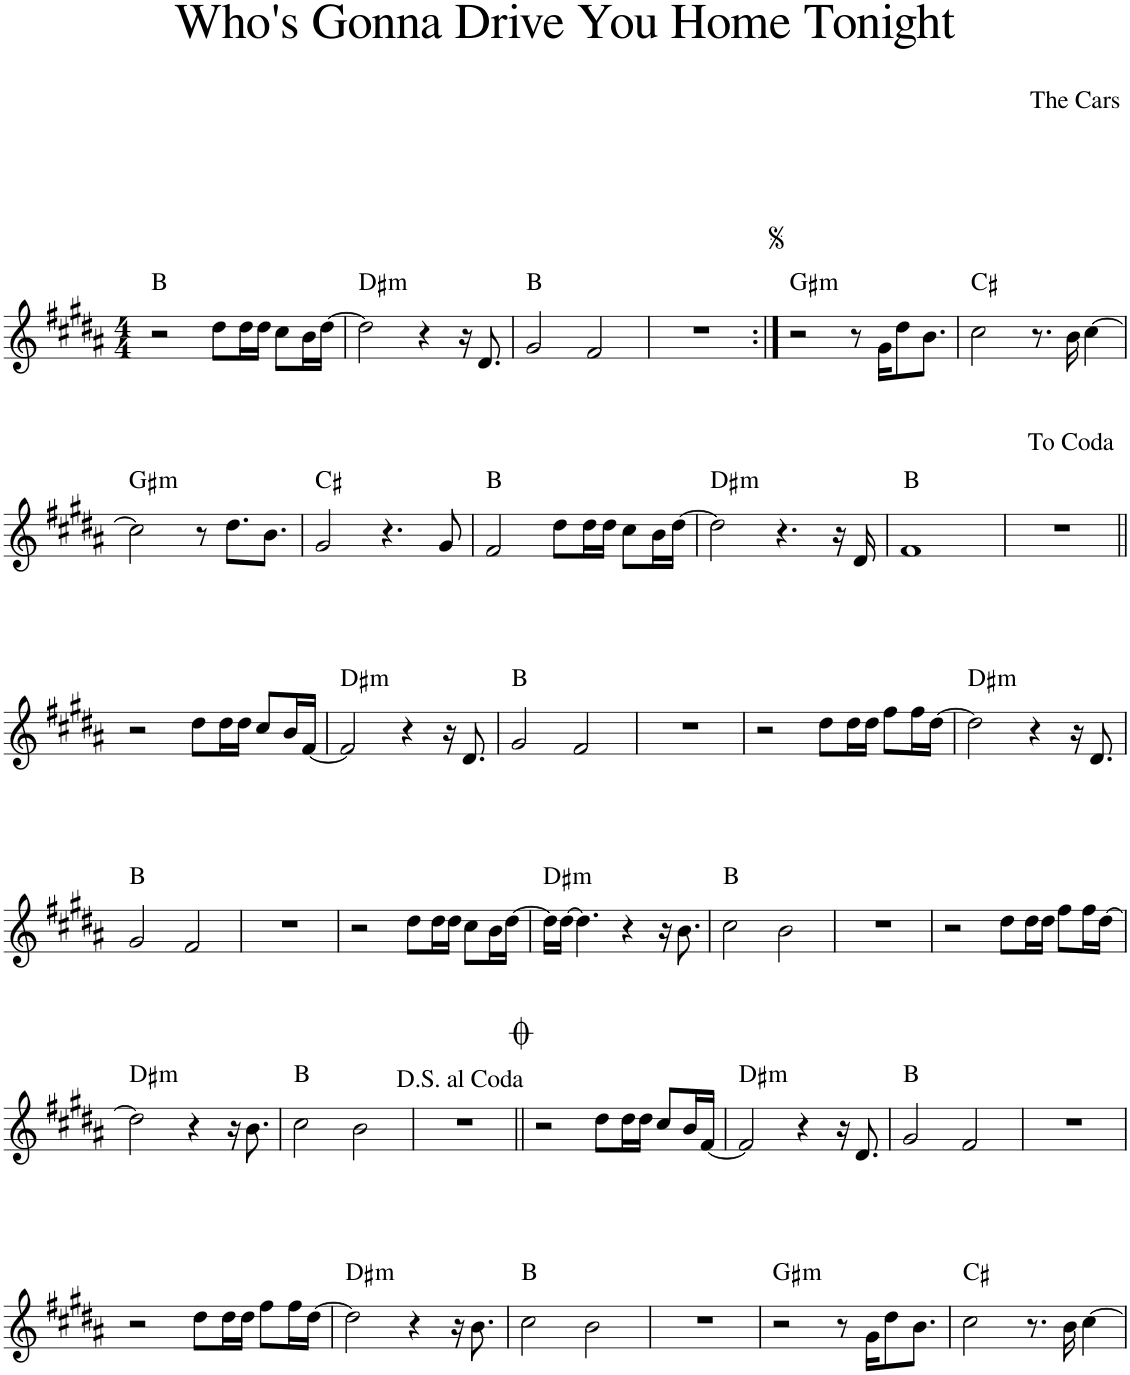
**kern	**harte
*part1	*part1
*staff1	*
*I"Piano	*
*I'Pno.	*
*clefG2	*
*k[f#c#g#d#a#]	*
*M4/4	*
=1	=1
2r	B:maj
8dd#\L	.
16dd#\L	.
16dd#\JJ	.
8cc#\L	.
16b\L	.
[16dd#\JJ	.
=2	=2
!	!LO:H:kt=m
2dd#\]	D#:min
4r	.
16r	.
8.d#/	.
=3	=3
2g#/	B:maj
2f#/	.
=4	=4
1r	.
=5:|!	=5:|!
!	!LO:H:kt=m
2r	G#:min
8r	.
16g#\KL	.
8dd#\	.
8.b\J	.
=6	=6
2cc#\	C#:maj
8.r	.
16b\	.
[4cc#\	.
!!LO:LB:g=z
=7	=7
!	!LO:H:kt=m
2cc#\]	G#:min
8r	.
8.dd#\L	.
8.b\J	.
=8	=8
2g#/	C#:maj
4.r	.
8g#/	.
=9	=9
2f#/	B:maj
8dd#\L	.
16dd#\L	.
16dd#\JJ	.
8cc#\L	.
16b\L	.
[16dd#\JJ	.
=10	=10
!	!LO:H:kt=m
2dd#\]	D#:min
4.r	.
16r	.
16d#/	.
=11	=11
1f#	B:maj
=12	=12
1r	.
!!LO:LB:g=z
=13||	=13||
2r	.
8dd#\L	.
16dd#\L	.
16dd#\JJ	.
8cc#/L	.
16b/L	.
[16f#/JJ	.
=14	=14
!	!LO:H:kt=m
2f#/]	D#:min
4r	.
16r	.
8.d#/	.
=15	=15
2g#/	B:maj
2f#/	.
=16	=16
1r	.
=17	=17
2r	.
8dd#\L	.
16dd#\L	.
16dd#\JJ	.
8ff#\L	.
16ff#\L	.
[16dd#\JJ	.
=18	=18
!	!LO:H:kt=m
2dd#\]	D#:min
4r	.
16r	.
8.d#/	.
!!LO:LB:g=z
=19	=19
2g#/	B:maj
2f#/	.
=20	=20
1r	.
=21	=21
2r	.
8dd#\L	.
16dd#\L	.
16dd#\JJ	.
8cc#\L	.
16b\L	.
[16dd#\JJ	.
=22	=22
!	!LO:H:kt=m
16dd#\LL]	D#:min
[16dd#\JJ	.
4.dd#\]	.
4r	.
16r	.
8.b\	.
=23	=23
2cc#\	B:maj
2b\	.
=24	=24
1r	.
=25	=25
2r	.
8dd#\L	.
16dd#\L	.
16dd#\JJ	.
8ff#\L	.
16ff#\L	.
[16dd#\JJ	.
!!LO:LB:g=z
=26	=26
!	!LO:H:kt=m
2dd#\]	D#:min
4r	.
16r	.
8.b\	.
=27	=27
2cc#\	B:maj
2b\	.
=28	=28
1r	.
=29||	=29||
2r	.
8dd#\L	.
16dd#\L	.
16dd#\JJ	.
8cc#/L	.
16b/L	.
[16f#/JJ	.
=30	=30
!	!LO:H:kt=m
2f#/]	D#:min
4r	.
16r	.
8.d#/	.
=31	=31
2g#/	B:maj
2f#/	.
=32	=32
1r	.
!!LO:LB:g=z
=33	=33
2r	.
8dd#\L	.
16dd#\L	.
16dd#\JJ	.
8ff#\L	.
16ff#\L	.
[16dd#\JJ	.
=34	=34
!	!LO:H:kt=m
2dd#\]	D#:min
4r	.
16r	.
8.b\	.
=35	=35
2cc#\	B:maj
2b\	.
=36	=36
1r	.
=37	=37
!	!LO:H:kt=m
2r	G#:min
8r	.
16g#\KL	.
8dd#\	.
8.b\J	.
=38	=38
2cc#\	C#:maj
8.r	.
16b\	.
[4cc#\	.
=	=
*-	*-
